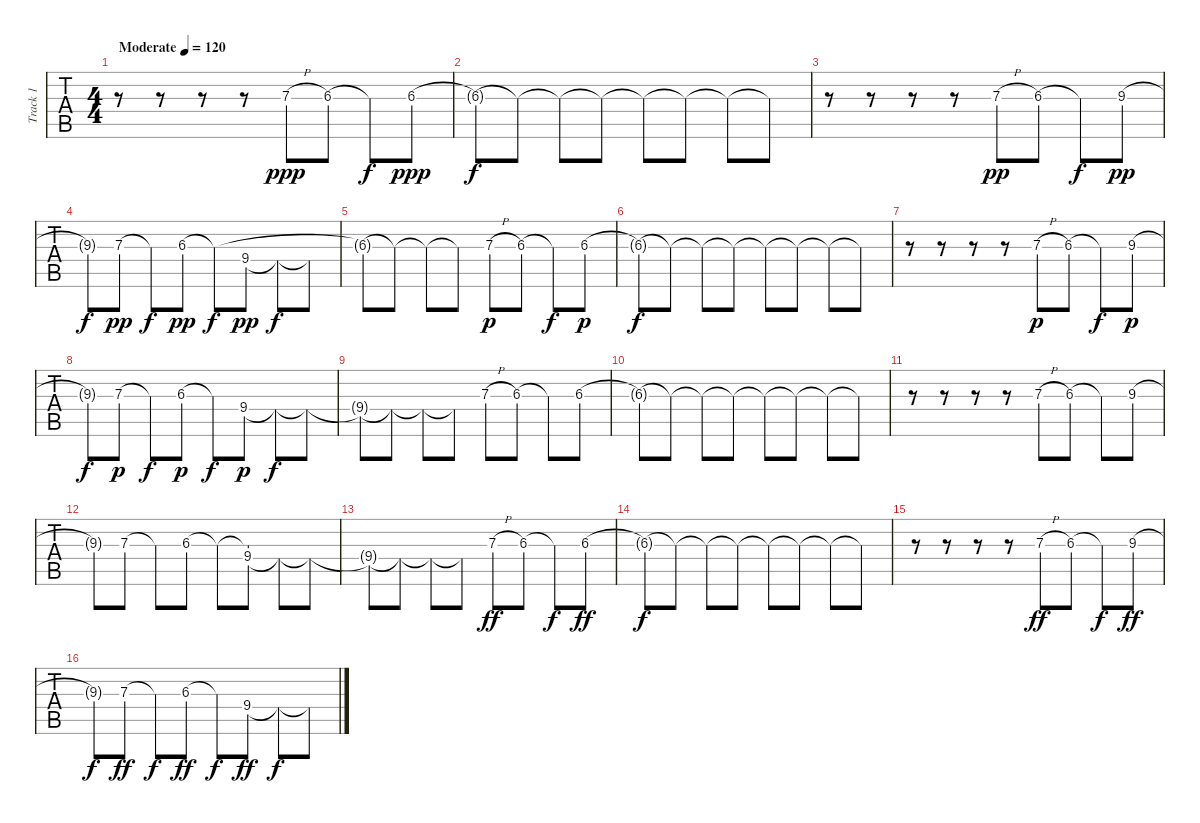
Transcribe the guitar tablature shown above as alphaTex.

\track ("Track 1" "Track 1") {instrument acousticguitarsteel}
\staff {tabs}
\tuning (E4 B3 G3 D3 A2 E2) {hide}
\ts (4 4)
\tempo (120 "Moderate")
\clef g2
\ks c
r.8{dy ppp instrument acousticguitarsteel} r.8 r.8 r.8 7.3{h}.8 6.3.8 6.3{t}.8{dy f} 6.3.8{dy ppp} |
6.3{t}.8{dy f} 6.3{t}.8 6.3{t}.8 6.3{t}.8 6.3{t}.8 6.3{t}.8 6.3{t}.8 6.3{t}.8 |
r.8 r.8 r.8 r.8 7.3{h}.8{dy pp} 6.3.8 6.3{t}.8{dy f} 9.3.8{dy pp} |
9.3{t}.8{dy f} 7.3.8{dy pp} 7.3{t}.8{dy f} 6.3.8{dy pp} 6.3{t}.8{dy f} 9.4.8{dy pp} 9.4{t}.8{dy f} 9.4{t}.8 |
6.3{t}.8 6.3{t}.8 6.3{t}.8 6.3{t}.8 7.3{h}.8{dy p} 6.3.8 6.3{t}.8{dy f} 6.3.8{dy p} |
6.3{t}.8{dy f} 6.3{t}.8 6.3{t}.8 6.3{t}.8 6.3{t}.8 6.3{t}.8 6.3{t}.8 6.3{t}.8 |
r.8 r.8 r.8 r.8 7.3{h}.8{dy p} 6.3.8 6.3{t}.8{dy f} 9.3.8{dy p} |
9.3{t}.8{dy f} 7.3.8{dy p} 7.3{t}.8{dy f} 6.3.8{dy p} 6.3{t}.8{dy f} 9.4.8{dy p} 9.4{t}.8{dy f} 9.4{t}.8 |
9.4{t}.8 9.4{t}.8 9.4{t}.8 9.4{t}.8 7.3{h}.8 6.3.8 6.3{t}.8 6.3.8 |
6.3{t}.8 6.3{t}.8 6.3{t}.8 6.3{t}.8 6.3{t}.8 6.3{t}.8 6.3{t}.8 6.3{t}.8 |
r.8 r.8 r.8 r.8 7.3{h}.8 6.3.8 6.3{t}.8 9.3.8 |
9.3{t}.8 7.3.8 7.3{t}.8 6.3.8 6.3{t}.8 (6.3{t} 9.4).8 9.4{t}.8 9.4{t}.8 |
9.4{t}.8 9.4{t}.8 9.4{t}.8 9.4{t}.8 7.3{h}.8{dy ff} 6.3.8 6.3{t}.8{dy f} 6.3.8{dy ff} |
6.3{t}.8{dy f} 6.3{t}.8 6.3{t}.8 6.3{t}.8 6.3{t}.8 6.3{t}.8 6.3{t}.8 6.3{t}.8 |
r.8 r.8 r.8 r.8 7.3{h}.8{dy ff} 6.3.8 6.3{t}.8{dy f} 9.3.8{dy ff} |
9.3{t}.8{dy f} 7.3.8{dy ff} 7.3{t}.8{dy f} 6.3.8{dy ff} 6.3{t}.8{dy f} 9.4.8{dy ff} 9.4{t}.8{dy f} 9.4{t}.8
